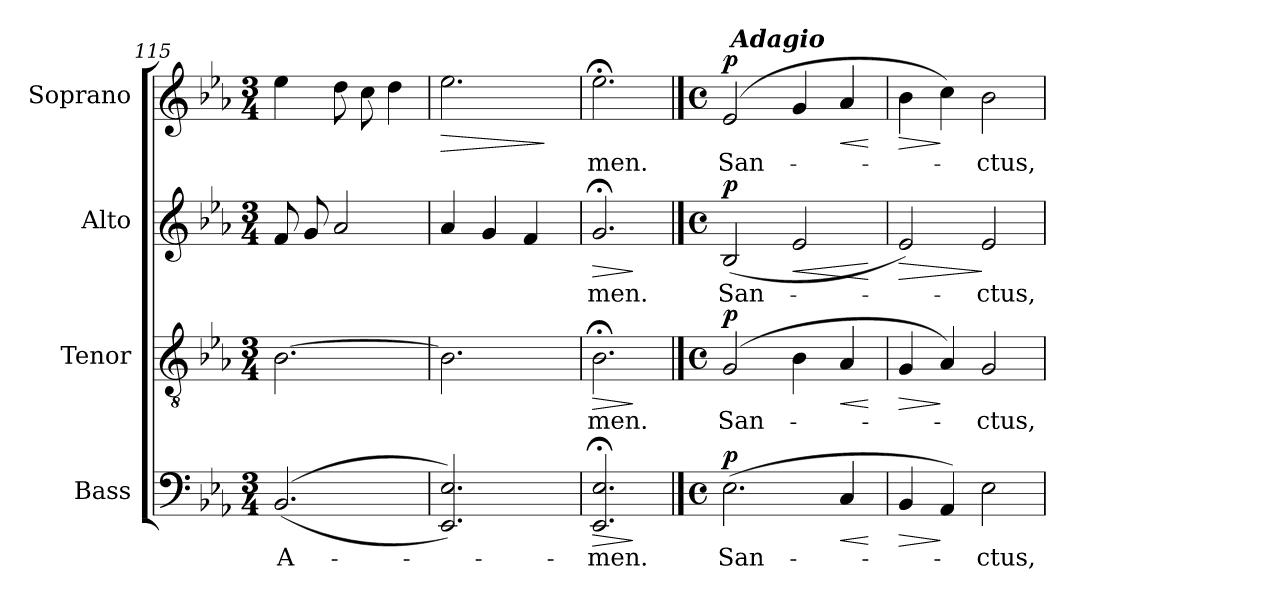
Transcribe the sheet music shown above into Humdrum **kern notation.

**kern	**text	**dynam	**kern	**text	**dynam	**kern	**text	**dynam	**kern	**text	**dynam
*part4	*part4	*part4	*part3	*part3	*part3	*part2	*part2	*part2	*part1	*part1	*part1
*staff4	*staff4	*staff4	*staff3	*staff3	*staff3	*staff2	*staff2	*staff2	*staff1	*staff1	*staff1
*I"Bass	*	*	*I"Tenor	*	*	*I"Alto	*	*	*I"Soprano	*	*
*I'B.	*	*	*I'T.	*	*	*I'A.	*	*	*I'S.	*	*
*clefF4	*	*	*clefGv2	*	*	*clefG2	*	*	*clefG2	*	*
*	*	*	*ITrd7c12	*	*	*	*	*	*	*	*
*k[b-e-a-]	*	*	*k[b-e-a-]	*	*	*k[b-e-a-]	*	*	*k[b-e-a-]	*	*
*E-:	*	*	*E-:	*	*	*E-:	*	*	*E-:	*	*
*M3/4	*	*	*M3/4	*	*	*M3/4	*	*	*M3/4	*	*
=115	=115	=115	=115	=115	=115	=115	=115	=115	=115	=115	=115
!	!LO:LY:b:color=#000000	!	!	!	!	!	!	!	!	!	!
((2.BB-i/	A-	.	[2.BB-i\	.	.	8fi/	.	.	4ee-i\	.	.
.	.	.	.	.	.	8gi/	.	.	.	.	.
.	.	.	.	.	.	2a-i/	.	.	8ddi\	.	.
.	.	.	.	.	.	.	.	.	8cci\	.	.
.	.	.	.	.	.	.	.	.	4ddi\	.	.
=116	=116	=116	=116	=116	=116	=116	=116	=116	=116	=116	=116
!	!	!	!	!	!	!	!	!	!	!	!LO:HP:b
2.EE-i/ 2.E-i))	.	.	2.BB-i\]	.	.	4a-i/	.	.	2.ee-i\	.	>
.	.	.	.	.	.	4gi/	.	.	.	.	.
.	.	.	.	.	.	4fi/	.	.	.	.	.
.	.	.	.	.	.	.	.	.	.	.	]
=117	=117	=117	=117	=117	=117	=117	=117	=117	=117	=117	=117
!	!LO:LY:b:color=#000000	!LO:HP:b	!	!	!	!	!	!	!	!	!
!	!	!	!	!LO:LY:b:color=#000000	!LO:HP:b	!	!	!	!	!	!
!	!	!	!	!	!	!	!LO:LY:b:color=#000000	!LO:HP:b	!	!	!
!	!	!	!	!	!	!	!	!	!	!LO:LY:b:color=#000000	!
2.EE-i/; 2.E-i;	-men.	>	2.BB-;i\	-men.	>	2.g;i/	-men.	>	2.ee-;i\	-men.	.
.	.	]	.	.	]	.	.	]	.	.	.
!!LO:PB:g=z
==1	==1	==1	==1	==1	==1	==1	==1	==1	==1	==1	==1
*M4/4	*	*	*M4/4	*	*	*M4/4	*	*	*M4/4	*	*
*met(c)	*	*	*met(c)	*	*	*met(c)	*	*	*met(c)	*	*
!	!LO:LY:b:color=#000000	!	!	!	!	!	!	!	!	!	!
!	!	!	!	!LO:LY:b:color=#000000	!	!	!	!	!	!	!
!	!	!	!	!	!	!	!LO:LY:b:color=#000000	!	!	!	!
!	!	!	!	!	!	!	!	!	!	!LO:LY:b:color=#000000	!
*	*	*	*	*	*	*	*	*	*^	*	*
(2.E-i\	San-	p	(2GGi/	San-	p	(2B-i/	San-	p	(2e-i/	64ryy	San-	p
*	*	*	*	*	*	*	*	*	*MM60	*	*	*
!	!	!	!	!	!	!	!	!	!	!LO:TX:a:Bi:t=Adagio	!	!
.	.	.	.	.	.	.	.	.	.	2ryy	.	.
!	!	!	!	!	!	!	!	!LO:HP:b	!	!	!	!
.	.	.	4BB-i\	.	.	2e-i/	.	<	4gi/	.	.	.
.	.	.	.	.	.	.	.	.	.	4ryy	.	.
!	!	!LO:HP:b	!	!	!LO:HP:b	!	!	!	!	!	!	!LO:HP:b
4Ci/	.	<	4AA-i/	.	<	.	.	.	4a-i/	.	.	<
.	.	.	.	.	.	.	.	.	.	8...ryy	.	.
.	.	[	.	.	[	.	.	[	.	.	.	[
=2	=2	=2	=2	=2	=2	=2	=2	=2	=2	=2	=2	=2
!	!	!LO:HP:b	!	!	!LO:HP:b	!	!	!LO:HP:b	!	!	!	!LO:HP:b
*	*	*	*	*	*	*	*	*	*v	*v	*	*
4BB-i/	.	>	4GGi/	.	>	2e-i/)	.	>	4b-i\	.	>
4AA-i/)	.	]	4AA-i/)	.	]	.	.	.	4cci\)	.	]
!	!LO:LY:b:color=#000000	!	!	!	!	!	!	!	!	!	!
!	!	!	!	!LO:LY:b:color=#000000	!	!	!	!	!	!	!
!	!	!	!	!	!	!	!LO:LY:b:color=#000000	!	!	!	!
!	!	!	!	!	!	!	!	!	!	!LO:LY:b:color=#000000	!
2E-i\	-ctus,	.	2GGi/	-ctus,	.	2e-i/	-ctus,	]	2b-i\	-ctus,	.
=	=	=	=	=	=	=	=	=	=	=	=
*-	*-	*-	*-	*-	*-	*-	*-	*-	*-	*-	*-
